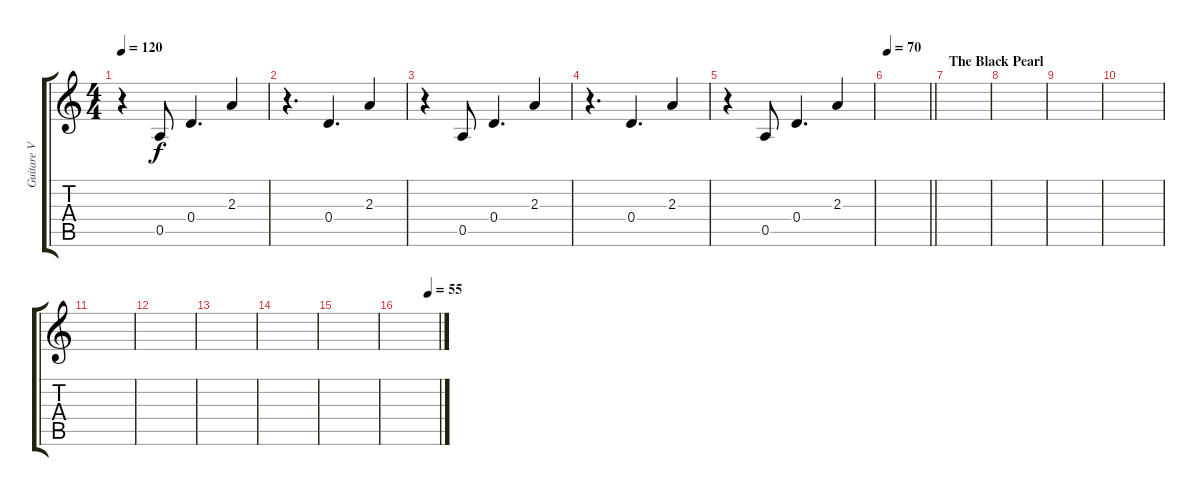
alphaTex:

\track ("Guitare V" "Guitare V") {instrument acousticguitarsteel}
\staff {score tabs}
\tuning (E4 B3 G3 D3 A2 E2) {hide}
\ts (4 4)
\tempo 120
\clef g2
\ks c
r.4{dy f} 0.5.8 0.4.4{d} 2.3.4 |
r.4{d} 0.4.4{d} 2.3.4 |
r.4 0.5.8 0.4.4{d} 2.3.4 |
r.4{d} 0.4.4{d} 2.3.4 |
r.4 0.5.8 0.4.4{d} 2.3.4 |
\tempo 70
\barLineRight lightlight
|
\section ("" "The Black Pearl")
|
|
|
|
|
|
|
|
|
\tempo (55 0.75)
